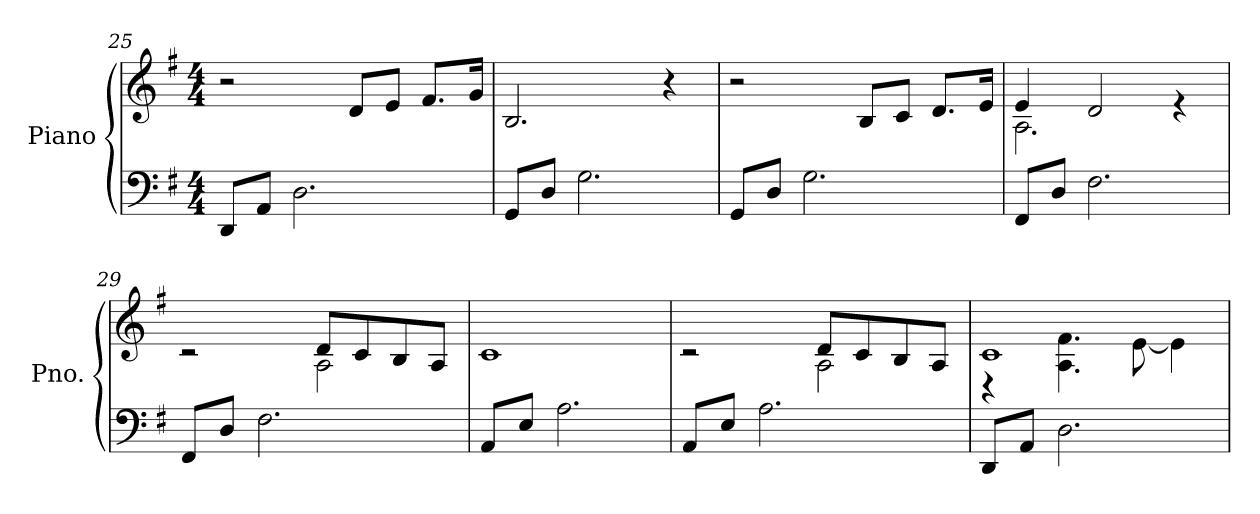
**kern	**kern
*part1	*part1
*staff2	*staff1
*I"Piano	*
*I'Pno.	*
*clefF4	*clefG2
*k[f#]	*k[f#]
*M4/4	*M4/4
=25	=25
8DD/L	2r
8AA/J	.
2.D\	.
.	8d/L
.	8e/J
.	8.f#/L
.	16g/Jk
=26	=26
8GG/L	2.B/
8D/J	.
2.G\	.
.	4r
=27	=27
8GG/L	2r
8D/J	.
2.G\	.
.	8B/L
.	8c/J
.	8.d/L
.	16e/Jk
=28	=28
*	*^
8FF#/L	4e/	2.A\
8D/J	.	.
2.F#\	2d/	.
.	4re	4ryy
=29	=29	=29
8FF#/L	2rc	2ryy
8D/J	.	.
2.F#\	.	.
.	8d/L	2A\
.	8c/	.
.	8B/	.
.	8A/J	.
*	*v	*v
!!LO:PB:g=z
=30	=30
8AA/L	1c
8E/J	.
2.A\	.
=31	=31
*	*^
8AA/L	2rc	2ryy
8E/J	.	.
2.A\	.	.
.	8d/L	2A\
.	8c/	.
.	8B/	.
.	8A/J	.
=32	=32	=32
8DD/L	1c	4r
8AA/J	.	.
2.D\	.	4.A\ 4.f#\
.	.	[8e\
.	.	4e\]
*	*v	*v
=	=
*-	*-
